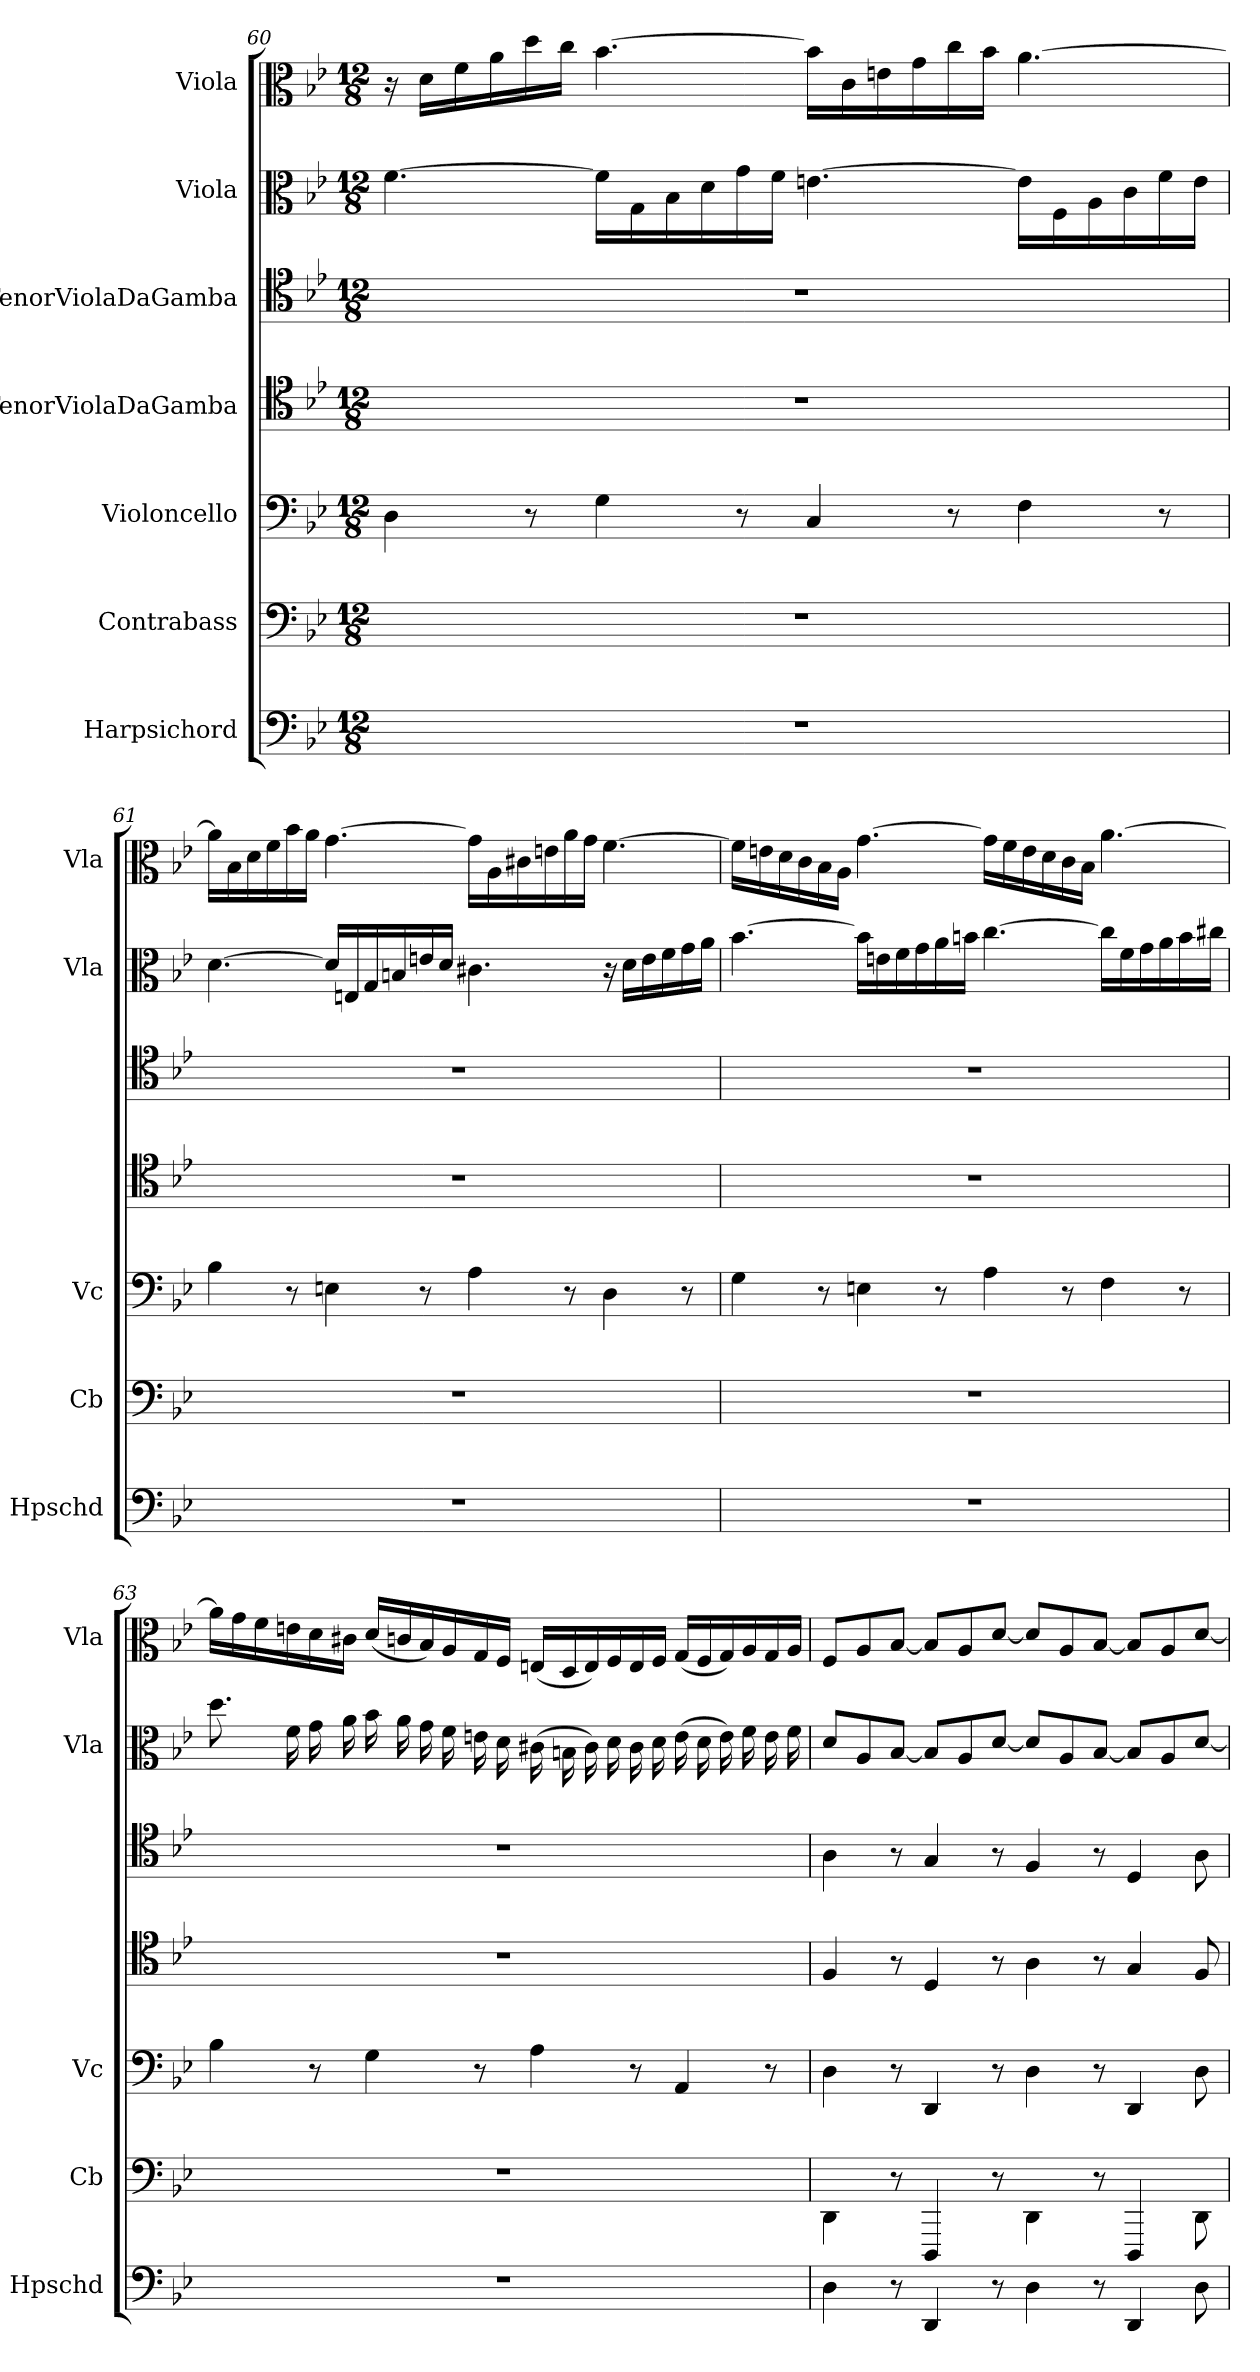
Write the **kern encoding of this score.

**kern	**kern	**kern	**kern	**kern	**kern	**kern
*part7	*part6	*part5	*part4	*part3	*part2	*part1
*staff7	*staff6	*staff5	*staff4	*staff3	*staff2	*staff1
*I"Harpsichord	*I"Contrabass	*I"Violoncello	*I"TenorViolaDaGamba	*I"TenorViolaDaGamba	*I"Viola	*I"Viola
*I'Hpschd	*I'Cb	*I'Vc	*	*	*I'Vla	*I'Vla
*clefF4	*clefF4	*clefF4	*clefC4	*clefC4	*clefC3	*clefC3
*k[b-e-]	*k[b-e-]	*k[b-e-]	*k[b-e-]	*k[b-e-]	*k[b-e-]	*k[b-e-]
*B-:	*B-:	*B-:	*B-:	*B-:	*B-:	*B-:
*M12/8	*M12/8	*M12/8	*M12/8	*M12/8	*M12/8	*M12/8
=60	=60	=60	=60	=60	=60	=60
1.r	1.r	4D\	1.r	1.r	[4.f\	16r
.	.	.	.	.	.	16d\LL
.	.	.	.	.	.	16f\
.	.	.	.	.	.	16a\
.	.	8r	.	.	.	16dd\
.	.	.	.	.	.	16cc\JJ
.	.	4G\	.	.	16f\LL]	[4.b-\
.	.	.	.	.	16G\	.
.	.	.	.	.	16B-\	.
.	.	.	.	.	16d\	.
.	.	8r	.	.	16g\	.
.	.	.	.	.	16f\JJ	.
.	.	4C/	.	.	[4.en\	16b-\LL]
.	.	.	.	.	.	16c\
.	.	.	.	.	.	16en\
.	.	.	.	.	.	16g\
.	.	8r	.	.	.	16cc\
.	.	.	.	.	.	16b-\JJ
.	.	4F\	.	.	16e\LL]	[4.a\
.	.	.	.	.	16F\	.
.	.	.	.	.	16A\	.
.	.	.	.	.	16c\	.
.	.	8r	.	.	16f\	.
.	.	.	.	.	16e\JJ	.
=61	=61	=61	=61	=61	=61	=61
1.r	1.r	4B-\	1.r	1.r	[4.d\	16a\LL]
.	.	.	.	.	.	16B-\
.	.	.	.	.	.	16d\
.	.	.	.	.	.	16f\
.	.	8r	.	.	.	16b-\
.	.	.	.	.	.	16a\JJ
.	.	4En\	.	.	16d/LL]	[4.g\
.	.	.	.	.	16En/	.
.	.	.	.	.	16G/	.
.	.	.	.	.	16Bn/	.
.	.	8r	.	.	16en/	.
.	.	.	.	.	16d/JJ	.
.	.	4A\	.	.	4.c#X\	16g\LL]
.	.	.	.	.	.	16A\
.	.	.	.	.	.	16c#X\
.	.	.	.	.	.	16en\
.	.	8r	.	.	.	16a\
.	.	.	.	.	.	16g\JJ
.	.	4D\	.	.	16r	[4.f\
.	.	.	.	.	16d\LL	.
.	.	.	.	.	16e\	.
.	.	.	.	.	16f\	.
.	.	8r	.	.	16g\	.
.	.	.	.	.	16a\JJ	.
=62	=62	=62	=62	=62	=62	=62
1.r	1.r	4G\	1.r	1.r	[4.b-\	16f\LL]
.	.	.	.	.	.	16en\
.	.	.	.	.	.	16d\
.	.	.	.	.	.	16c\
.	.	8r	.	.	.	16B-\
.	.	.	.	.	.	16A\JJ
.	.	4En\	.	.	16b-\LL]	[4.g\
.	.	.	.	.	16en\	.
.	.	.	.	.	16f\	.
.	.	.	.	.	16g\	.
.	.	8r	.	.	16a\	.
.	.	.	.	.	16bn\JJ	.
.	.	4A\	.	.	[4.cc\	16g\LL]
.	.	.	.	.	.	16f\
.	.	.	.	.	.	16e\
.	.	.	.	.	.	16d\
.	.	8r	.	.	.	16c\
.	.	.	.	.	.	16B-\JJ
.	.	4F\	.	.	16cc\LL]	[4.a\
.	.	.	.	.	16f\	.
.	.	.	.	.	16g\	.
.	.	.	.	.	16a\	.
.	.	8r	.	.	16b\	.
.	.	.	.	.	16cc#X\JJ	.
=63	=63	=63	=63	=63	=63	=63
1.r	1.r	4B-\	1.r	1.r	8.dd\	16a\LL]
.	.	.	.	.	.	16g\
.	.	.	.	.	.	16f\
.	.	.	.	.	16f\	16en\
.	.	8r	.	.	16g\	16d\
.	.	.	.	.	16a\	16c#X\JJ
.	.	4G\	.	.	16b-\	(16d/LL
.	.	.	.	.	16a\	16cn/
.	.	.	.	.	16g\	16B-/)
.	.	.	.	.	16f\	16A/
.	.	8r	.	.	16en\	16G/
.	.	.	.	.	16d\	16F/JJ
.	.	4A\	.	.	(16c#X\	(16En/LL
.	.	.	.	.	16Bn\	16D/
.	.	.	.	.	16c#\)	16E/)
.	.	.	.	.	16d\	16F/
.	.	8r	.	.	16c#\	16E/
.	.	.	.	.	16d\	16F/JJ
.	.	4AA/	.	.	(16e\	(16G/LL
.	.	.	.	.	16d\	16F/
.	.	.	.	.	16e\)	16G/)
.	.	.	.	.	16f\	16A/
.	.	8r	.	.	16e\	16G/
.	.	.	.	.	16f\	16A/JJ
=64	=64	=64	=64	=64	=64	=64
4D\	4DD\	4D\	4F/	4A\	8d/L	8F/L
.	.	.	.	.	8A/	8A/
8r	8r	8r	8r	8r	[8B-/J	[8B-/J
4DD/	4DDD/	4DD/	4D/	4G/	8B-/L]	8B-/L]
.	.	.	.	.	8A/	8A/
8r	8r	8r	8r	8r	[8d/J	[8d/J
4D\	4DD\	4D\	4A\	4F/	8d/L]	8d/L]
.	.	.	.	.	8A/	8A/
8r	8r	8r	8r	8r	[8B-/J	[8B-/J
4DD/	4DDD/	4DD/	4G/	4D/	8B-/L]	8B-/L]
.	.	.	.	.	8A/	8A/
8D\	8DD\	8D\	8F/	8A\	[8d/J	[8d/J
=	=	=	=	=	=	=
*-	*-	*-	*-	*-	*-	*-
